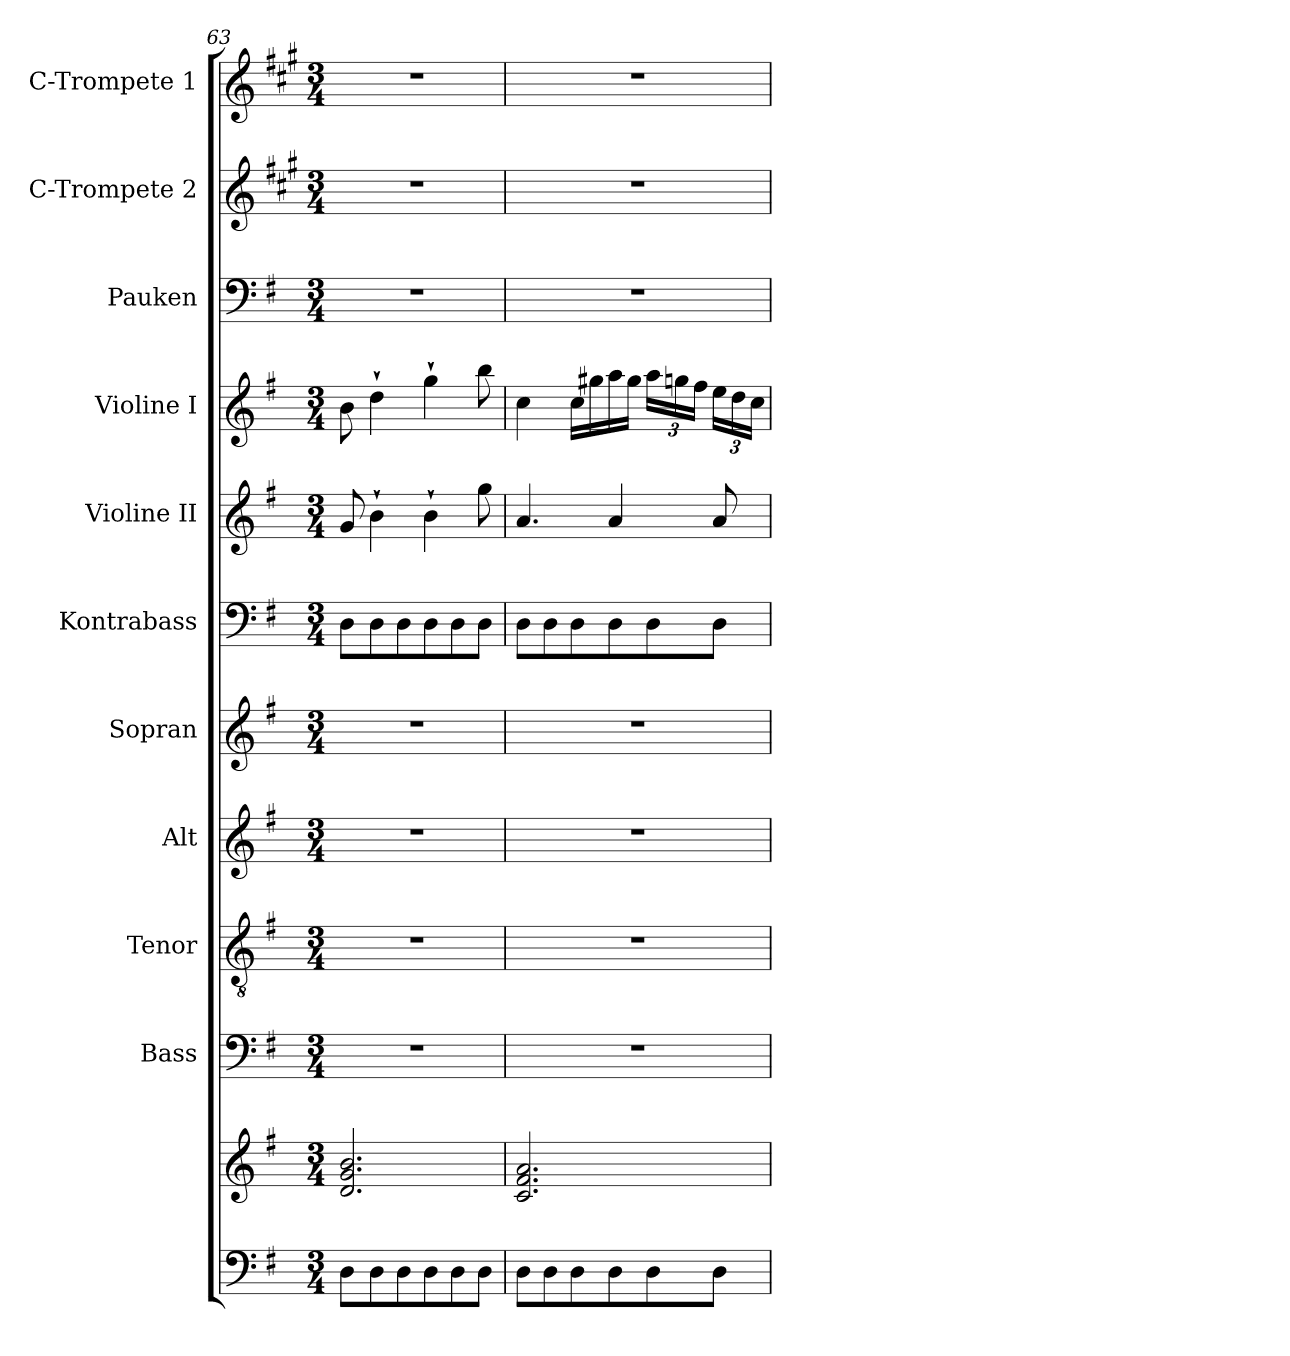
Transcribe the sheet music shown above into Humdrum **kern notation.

**kern	**kern	**kern	**kern	**kern	**kern	**kern	**kern	**kern	**kern	**kern	**kern
*part11	*part11	*part10	*part9	*part8	*part7	*part6	*part5	*part4	*part3	*part2	*part1
*staff12	*staff11	*staff10	*staff9	*staff8	*staff7	*staff6	*staff5	*staff4	*staff3	*staff2	*staff1
*	*	*I"Bass	*I"Tenor	*I"Alt	*I"Sopran	*I"Kontrabass	*I"Violine II	*I"Violine I	*I"Pauken	*I"C-Trompete 2	*I"C-Trompete 1
*	*	*I'B.	*I'T.	*I'A.	*I'S.	*I'Kb.	*I'Vl. II	*I'Vl. I	*I'Pk.	*I'C Trp. 2	*I'C Trp. 1
*clefF4	*clefG2	*clefF4	*clefGv2	*clefG2	*clefG2	*clefF4	*clefG2	*clefG2	*clefF4	*clefG2	*clefG2
*	*	*	*	*	*	*ITrd7c12	*	*	*	*ITrd1c2	*ITrd1c2
*k[f#]	*k[f#]	*k[f#]	*k[f#]	*k[f#]	*k[f#]	*k[f#]	*k[f#]	*k[f#]	*k[f#]	*k[f#]	*k[f#]
*G:	*G:	*G:	*G:	*G:	*G:	*G:	*G:	*G:	*G:	*G:	*G:
*M3/4	*M3/4	*M3/4	*M3/4	*M3/4	*M3/4	*M3/4	*M3/4	*M3/4	*M3/4	*M3/4	*M3/4
=63	=63	=63	=63	=63	=63	=63	=63	=63	=63	=63	=63
8D\L	2.d/ 2.g/ 2.b/	2.r	2.r	2.r	2.r	8DD\L	8g/	8b\	2.r	2.r	2.r
8D\	.	.	.	.	.	8DD\	4b`>\	4dd`>\	.	.	.
8D\	.	.	.	.	.	8DD\	.	.	.	.	.
8D\	.	.	.	.	.	8DD\	4b`>\	4gg`>\	.	.	.
8D\	.	.	.	.	.	8DD\	.	.	.	.	.
8D\J	.	.	.	.	.	8DD\J	8gg\	8bb\	.	.	.
=64	=64	=64	=64	=64	=64	=64	=64	=64	=64	=64	=64
8D\L	2.c/ 2.f#/ 2.a/	2.r	2.r	2.r	2.r	8DD\L	4.a/	4cc\	2.r	2.r	2.r
8D\	.	.	.	.	.	8DD\	.	.	.	.	.
8D\	.	.	.	.	.	8DD\	.	16cc\LL	.	.	.
.	.	.	.	.	.	.	.	16gg#X\	.	.	.
8D\	.	.	.	.	.	8DD\	4a/	16aa\	.	.	.
.	.	.	.	.	.	.	.	16gg#\JJ	.	.	.
*	*	*	*	*	*	*	*	*Xbrackettup	*	*	*
8D\	.	.	.	.	.	8DD\	.	24aa\LL	.	.	.
.	.	.	.	.	.	.	.	24ggn\	.	.	.
.	.	.	.	.	.	.	.	24ff#\JJ	.	.	.
8D\J	.	.	.	.	.	8DD\J	8a/	24ee\LL	.	.	.
.	.	.	.	.	.	.	.	24dd\	.	.	.
.	.	.	.	.	.	.	.	24cc\JJ	.	.	.
=	=	=	=	=	=	=	=	=	=	=	=
*-	*-	*-	*-	*-	*-	*-	*-	*-	*-	*-	*-
